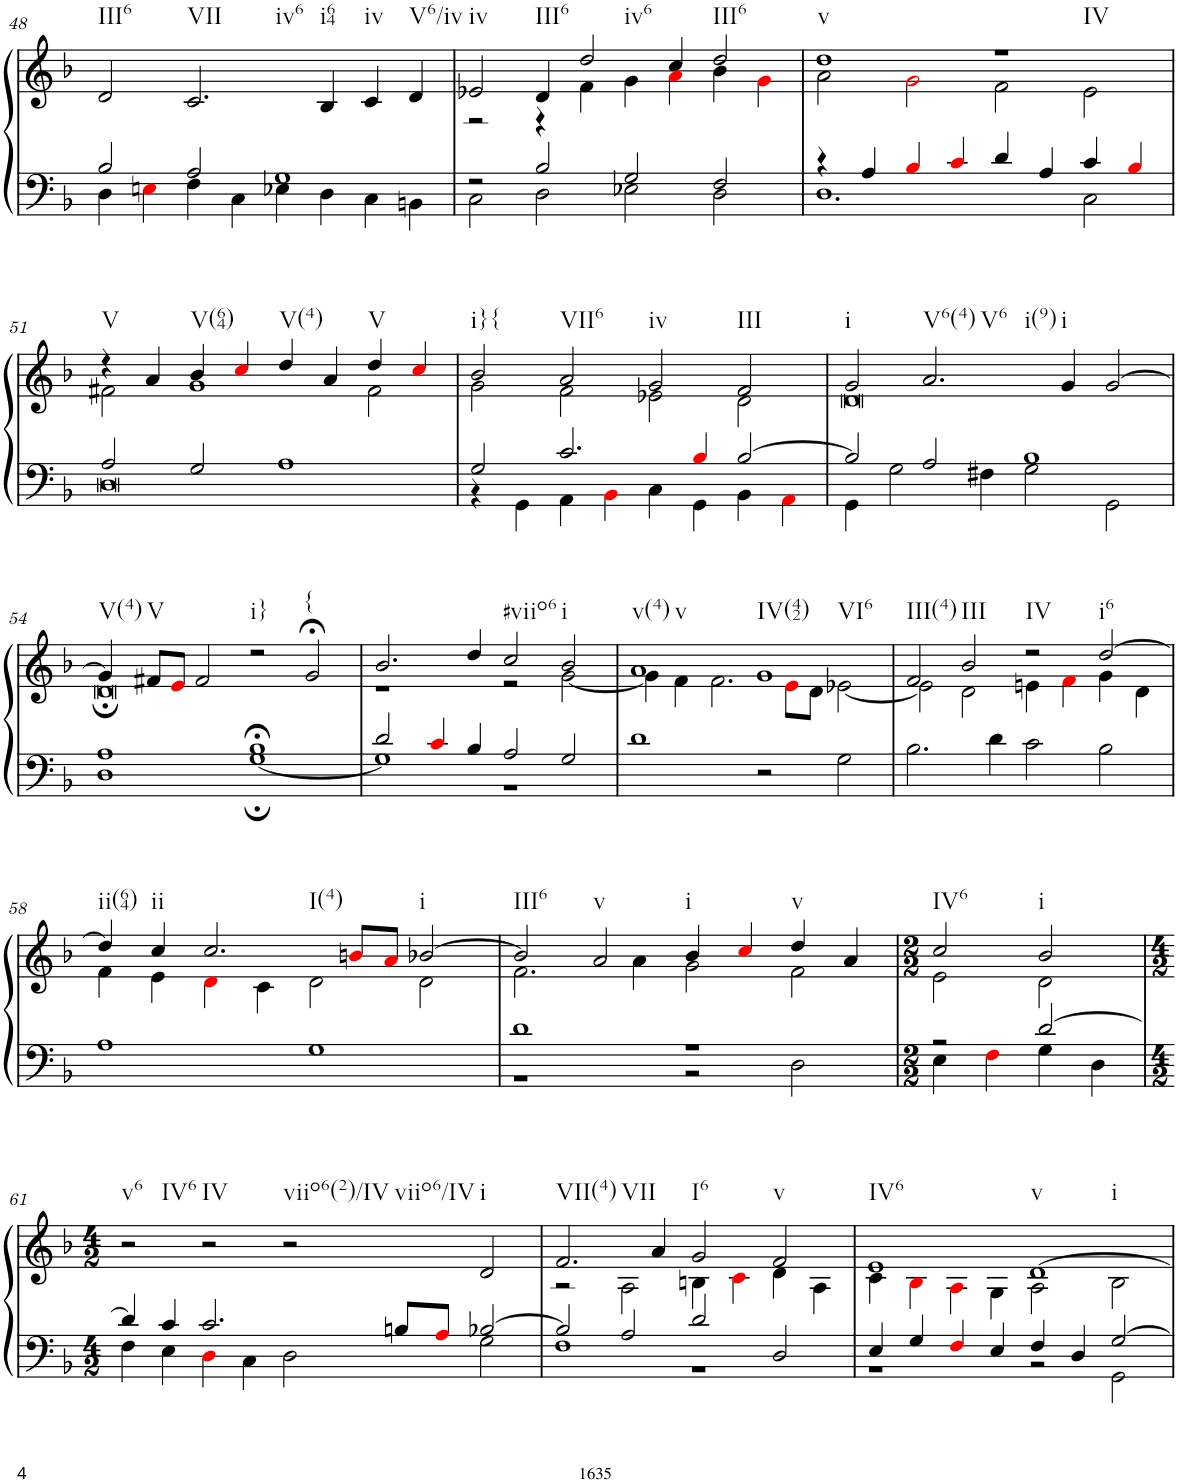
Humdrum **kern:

**kern	**kern
*part1	*part1
*staff2	*staff1
*I"Organ	*
*I'Org.	*
!!LO:PB:g=z
*clefF4	*clefG2
*k[b-]	*k[b-]
*M4/2	*M4/2
=48	=48
*^	*
!	!	!LO:TX:b:t=III6
2B-/	4D\	2d/
.	4Eni\	.
!	!	!LO:TX:b:t=VII
!	!	!LO:TX:b:t=iv6
2A/	4F\	2.c/
.	4C\	.
1G	4E-X\	.
!	!	!LO:TX:b:t=i64
.	4D\	4B-/
!	!	!LO:TX:b:t=iv
.	4C\	4c/
!	!	!LO:TX:b:t=V6/iv
.	4BBn\	4d/
=49	=49	=49
*	*	*^
!	!	!LO:TX:b:t=iv	!
2r	2C\	2e-X/	2r
!	!	!LO:TX:b:t=III6	!
2B-/	2D\	4d/	4r
!	!	!LO:TX:b:t=iv6	!
.	.	2dd/	4f\
2G/	2E-X\	.	4g\
.	.	4cc/	4ai\
!	!	!LO:TX:b:t=III6	!
2F/	2D\	2dd/	4b-\
.	.	.	4gi\
=50	=50	=50	=50
!	!	!LO:TX:b:t=v	!
4r	1.D	1dd	2a\
4A/	.	.	.
4B-i/	.	.	2gi\
4ci/	.	.	.
!	!	!LO:TX:b:t=IV	!
4d/	.	1r	2f\
4A/	.	.	.
4c/	2C\	.	2e\
4B-i/	.	.	.
!!LO:LB:g=z	!!
=51	=51	=51	=51
!	!	!LO:TX:b:t=V	!
2A/	0D	4r	2f#X\
.	.	4a/	.
!	!	!LO:TX:b:t=V(64)	!
2G/	.	4b-/	1g
.	.	4cci/	.
!	!	!LO:TX:b:t=V(4)	!
1A	.	4dd/	.
.	.	4a/	.
!	!	!LO:TX:b:t=V	!
.	.	4dd/	2f#\
.	.	4cci/	.
=52	=52	=52	=52
!	!	!LO:TX:b:t=i}{	!
2G/	4r	2b-/	2g\
.	4GG\	.	.
!	!	!LO:TX:b:t=VII6	!
2.c/	4AA\	2a/	2f\
.	4BB-i\	.	.
!	!	!LO:TX:b:t=iv	!
.	4C\	2g/	2e-X\
4B-i/	4GG\	.	.
!	!	!LO:TX:b:t=III	!
[2B-/	4BB-\	2f/	2d\
.	4AAi\	.	.
=53	=53	=53	=53
!	!	!LO:TX:b:t=i	!
2B-/]	4GG\	2g/	0d
.	2G\	.	.
!	!	!LO:TX:b:t=V6(4)	!
!	!	!LO:TX:b:t=V6	!
!	!	!LO:TX:b:t=i(9)	!
2A/	.	2.a/	.
.	4F#X\	.	.
1B-	2G\	.	.
!	!	!LO:TX:b:t=i	!
.	.	4g/	.
.	2GG\	[2g/	.
!!LO:LB:g=z	!!
=54	=54	=54	=54
!	!	!LO:TX:b:t=V(4)	!
1A	1D	4g/]	0d;
!	!	!LO:TX:b:t=V	!
.	.	8f#X/L	.
.	.	8ei/J	.
.	.	2f#/	.
!	!	!LO:TX:b:t=i}	!
1B-;<	[1G;	2r	.
!	!	!LO:TX:b:t={	!
.	.	2g;</	.
=55	=55	=55	=55
2d/	1G]	2.b-/	1r
4ci/	.	.	.
4B-/	.	4dd/	.
!	!	!LO:TX:b:t=#viio6	!
2A/	1r	2cc/	2r
!	!	!LO:TX:b:t=i	!
2G/	.	2b-/	[2g\
*v	*v	*	*
=56	=56	=56
!	!LO:TX:b:t=v(4)	!
!	!LO:TX:b:t=v	!
1d	1a	4g\]
.	.	4f\
.	.	2.f\
!	!LO:TX:b:t=IV(42)	!
!	!LO:TX:b:t=VI6	!
2r	1g	.
.	.	8ei\L
.	.	8d\J
2G\	.	[2e-X\
=57	=57	=57
!	!LO:TX:b:t=III(4)	!
2.B-\	2f/	2e-\]
!	!LO:TX:b:t=III	!
.	2b-/	2d\
4d\	.	.
!	!LO:TX:b:t=IV	!
2c\	2r	4en\
.	.	4fi\
!	!LO:TX:b:t=i6	!
2B-\	[2dd/	4g\
.	.	4d\
!!LO:LB:g=z	!!
=58	=58	=58
!	!LO:TX:b:t=ii(64)	!
1A	4dd/]	4f\
!	!LO:TX:b:t=ii	!
.	4cc/	4e\
!	!LO:TX:b:t=I(4)	!
.	2.cc/	4di\
.	.	4c\
1G	.	2d\
.	8bni/L	.
.	8ai/J	.
!	!LO:TX:b:t=i	!
.	[2b-X/	2d\
=59	=59	=59
*^	*	*
!	!	!LO:TX:b:t=III6	!
1d	1r	2b-/]	2.f\
!	!	!LO:TX:b:t=v	!
.	.	2a/	.
.	.	.	4a\
!	!	!LO:TX:b:t=i	!
1r	2r	4b-/	2g\
.	.	4cci/	.
!	!	!LO:TX:b:t=v	!
.	2D\	4dd/	2f\
.	.	4a/	.
=60	=60	=60	=60
*M2/2	*	*M2/2	*
!	!	!LO:TX:b:t=IV6	!
2r	4E\	2cc/	2e\
.	4Fi\	.	.
!	!	!LO:TX:b:t=i	!
[2d/	4G\	2b-/	2d\
.	4D\	.	.
*	*	*v	*v
!!LO:LB:g=z
=61	=61	=61
*M4/2	*	*M4/2
!	!	!LO:TX:b:t=v6
!	!	!LO:TX:b:t=IV6
4d/]	4F\	2r
4c/	4E\	.
!	!	!LO:TX:b:t=IV
2.c/	4Di\	2r
.	4C\	.
!	!	!LO:TX:b:t=viio6(2)/IV
!	!	!LO:TX:b:t=viio6/IV
.	2D\	2r
8Bn/L	.	.
8Ai/J	.	.
!	!	!LO:TX:b:t=i
[2B-X/	2G\	2d/
=62	=62	=62
*	*	*^
!	!	!LO:TX:b:t=VII(4)	!
!	!	!LO:TX:b:t=VII	!
2B-/]	1F	2.f/	2r
2A/	.	.	2A\
.	.	4a/	.
!	!	!LO:TX:b:t=I6	!
2d/	1r	2g/	4Bn\
.	.	.	4ci\
!	!	!LO:TX:b:t=v	!
2D/	.	2f/	4d\
.	.	.	4A\
=63	=63	=63	=63
!	!	!LO:TX:b:t=IV6	!
4E/	1r	1e	4c\
4G/	.	.	4B-i\
4Fi/	.	.	4Ai\
4E/	.	.	4G\
!	!	!LO:TX:b:t=v	!
!	!	!LO:TX:b:t=i	!
4F/	2r	[1d	2A\
4D/	.	.	.
[2G/	2GG\	.	2B-\
*v	*v	*	*
*	*v	*v
=	=
*-	*-
